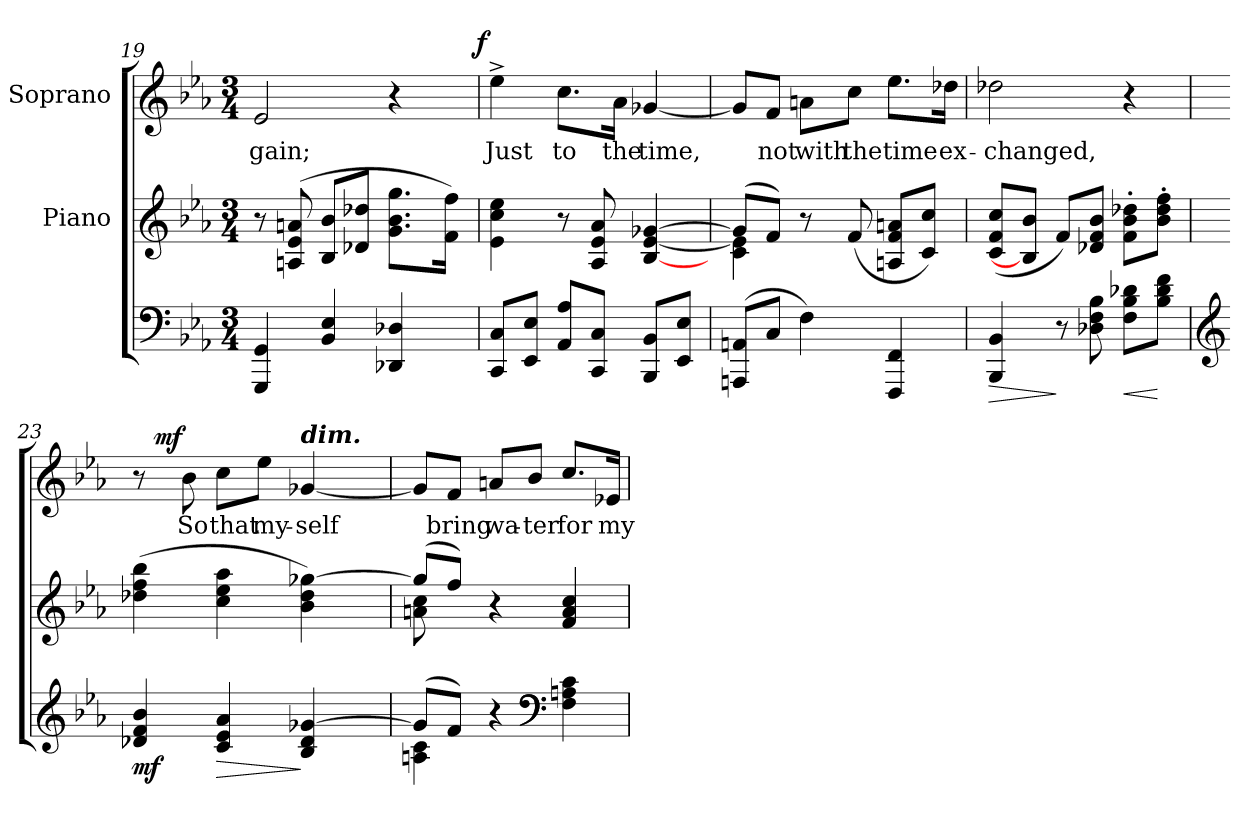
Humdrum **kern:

**kern	**dynam	**kern	**kern	**text	**dynam
*part3	*part3	*part2	*part1	*part1	*part1
*staff3	*staff3	*staff2	*staff1	*staff1	*staff1
*	*	*I"Piano	*I"Soprano	*	*
*clefF4	*	*clefG2	*clefG2	*	*
*k[b-e-a-]	*	*k[b-e-a-]	*k[b-e-a-]	*	*
*E-:	*	*E-:	*E-:	*	*
*M3/4	*	*M3/4	*M3/4	*	*
=19	=19	=19	=19	=19	=19
!	!	!	!	!LO:LY:b:color=#000000	!
*	*	*	*^	*	*
4GGGi/ 4GGi	.	8r	2e-i/	2ryy	-gain;	.
.	.	(8Ani/ 8e-i 8ani	.	.	.	.
4BB-i/ 4E-i	.	8B-i/ 8b-iL	.	.	.	.
.	.	8d-Xi/ 8dd-XiJ	.	.	.	.
4DD-Xi/ 4D-Xi	.	8.gi\ 8.b-i 8.ggiL	4r	8ryy	.	.
.	.	.	.	16ryy	.	.
.	.	16fi\ 16ffiJk)	.	32ryy	.	.
.	.	.	.	64ryy	.	.
.	.	.	.	128...ryy	.	.
.	.	.	.	1024ryy	.	f
*	*	*	*v	*v	*	*
=20	=20	=20	=20	=20	=20
*	*	*	*^	*	*
!	!	!	!LO:TX:a:Bi:t=poco animando	!	!	!
!	!	!	!	!	!LO:LY:b:color=#000000	!
*	*	*	*v	*v	*	*
8CCi/ 8CiL	.	4e-i\ 4cci 4ee-i	4ee-^i\	Just	.
8EE-i/ 8E-iJ	.	.	.	.	.
!	!	!	!	!LO:LY:b:color=#000000	!
8AA-i/ 8A-iL	.	8r	8.cci\L	to	.
8CCi/ 8CiJ	.	8A-i/ 8e-i 8a-i	.	.	.
!	!	!	!	!LO:LY:b:color=#000000	!
.	.	.	16a-i\Jk	the	.
!	!	!	!	!LO:LY:b:color=#000000	!
8BBB-i/ 8BB-iL	.	[4B-i/ [4e-i [4g-Xi	[4g-Xi/	time,	.
8EE-i/ 8E-iJ	.	.	.	.	.
!!LO:LB:g=z
=21	=21	=21	=21	=21	=21
*	*	*^	*	*	*
(8AAAni/ 8AAniL	.	(8g-i/L]	4ci\ 4e-i]	8g-i/L]	.	.
!	!	!	!	!	!LO:LY:b:color=#000000	!
8Ci/J	.	8fi/J)	.	8fi/J	not	.
!	!	!	!	!	!LO:LY:b:color=#000000	!
4Fi\)	.	8r	4ryy	8ani\L	with	.
!	!	!	!	!	!LO:LY:b:color=#000000	!
.	.	(8fi/	.	8cci\J	the	.
!	!	!	!	!	!LO:LY:b:color=#000000	!
4FFFi/ 4FFi	.	8Ani/ 8fi 8aniL	4ryy	8.ee-i\L	time	.
.	.	8ci/ 8cciJ)	.	.	.	.
!	!	!	!	!	!LO:LY:b:color=#000000	!
.	.	.	.	16dd-Xi\Jk	ex-	.
*	*	*v	*v	*	*	*
=22	=22	=22	=22	=22	=22
!	!LO:HP:b	!	!	!	!
!	!	!	!	!LO:LY:b:color=#000000	!
4BBB-i/ 4BB-i	>	(8ci/ 8fi 8cciL	2dd-Xi\	-changed,	.
.	.	8B-i/] 8b-iJ	.	.	.
8r	]	8fi/L)	.	.	.
8D-Xi\ 8Fi 8B-i	.	8d-Xi/ 8fi 8b-iJ	.	.	.
!	!LO:HP:b	!	!	!	!
8Fi\ 8B-i 8d-XiL	<	8fi\' 8b-i' 8dd-Xi'L	4r	.	.
8B-i\ 8d-i 8fiJ	[	8b-i\' 8dd-i' 8ffi'J	.	.	.
=23	=23	=23	=23	=23	=23
*clefG2	*	*	*	*	*
*	*	*	*^	*	*
4d-Xi/ 4fi 4b-i	mf	(4dd-Xi\ 4ffi 4bb-i	8r	32ryy	.	.
.	.	.	.	128ryy	.	.
.	.	.	.	1024ryy	.	.
.	.	.	.	2ryy	.	mf
!	!	!	!	!	!LO:LY:b:color=#000000	!
.	.	.	8b-i\	.	So	.
!	!LO:HP:b	!	!	!	!	!
!	!	!	!	!	!LO:LY:b:color=#000000	!
4ci/ 4e-i 4a-i	>	4cci\ 4ee-i 4aa-i	8cci\L	.	that	.
!	!	!	!	!	!LO:LY:b:color=#000000	!
.	.	.	8ee-i\J	.	my-	.
!	!	!	!LO:TX:a:Bi:t=dim.	!	!	!
!	!	!	!	!	!LO:LY:b:color=#000000	!
4B-i/ 4d-i [4g-Xi	]	4b-i\ 4dd-i [4gg-Xi)	[4g-Xi/	.	-self	.
.	.	.	.	8ryy	.	.
.	.	.	.	16ryy	.	.
.	.	.	.	64ryy	.	.
.	.	.	.	256..ryy	.	.
*	*	*	*v	*v	*	*
=24	=24	=24	=24	=24	=24
*^	*	*^	*	*	*
(8g-i/L]	4Ani\ 4ci	.	(8gg-i/L]	8ani\ 8cci	8g-i/L]	.	.
!	!	!	!	!	!	!LO:LY:b:color=#000000	!
8fi/J)	.	.	8ffi/J)	8ryy	8fi/J	bring	.
!	!	!	!	!	!	!LO:LY:b:color=#000000	!
4r	4ryy	.	4r	4ryy	8ani/L	wa-	.
!	!	!	!	!	!	!LO:LY:b:color=#000000	!
.	.	.	.	.	8b-i/J	-ter	.
*clefF4	*	*	*	*	*	*	*
!	!	!	!	!	!	!LO:LY:b:color=#000000	!
4Fi\ 4Ani 4ci	4ryy	.	4fi/ 4ai 4cci	4ryy	8.cci/L	for	.
!	!	!	!	!	!	!LO:LY:b:color=#000000	!
.	.	.	.	.	16e-Xi/Jk	my	.
*v	*v	*	*	*	*	*	*
*	*	*v	*v	*	*	*
=	=	=	=	=	=
*-	*-	*-	*-	*-	*-
